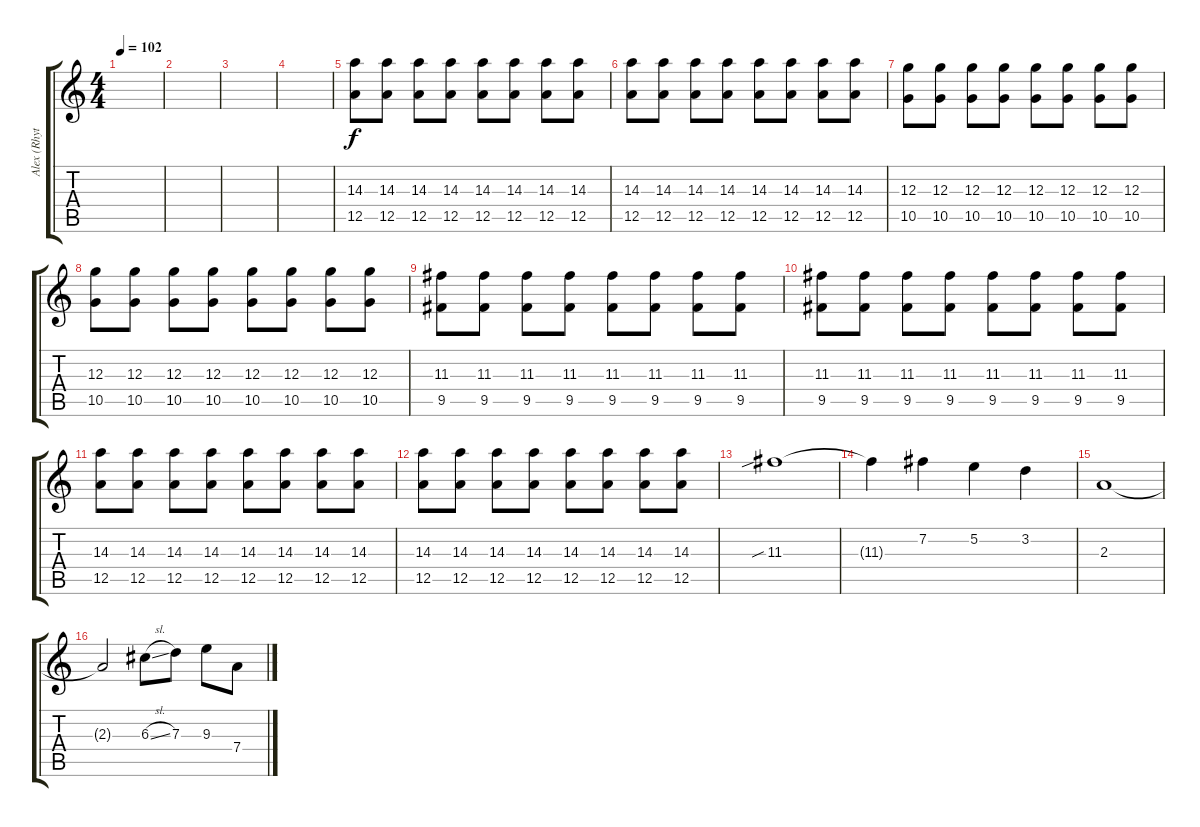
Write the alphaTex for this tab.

\track ("Alex (Rhythm)" "Alex (Rhyt") {instrument distortionguitar}
\staff {score tabs}
\tuning (E4 B3 G3 D3 A2 D2) {hide}
\ts (4 4)
\tempo 102
\clef g2
\ks c
|
|
|
|
(14.3 12.5).8 (14.3 12.5).8 (14.3 12.5).8 (14.3 12.5).8 (14.3 12.5).8 (14.3 12.5).8 (14.3 12.5).8 (14.3 12.5).8 |
(14.3 12.5).8 (14.3 12.5).8 (14.3 12.5).8 (14.3 12.5).8 (14.3 12.5).8 (14.3 12.5).8 (14.3 12.5).8 (14.3 12.5).8 |
(12.3 10.5).8 (12.3 10.5).8 (12.3 10.5).8 (12.3 10.5).8 (12.3 10.5).8 (12.3 10.5).8 (12.3 10.5).8 (12.3 10.5).8 |
(12.3 10.5).8 (12.3 10.5).8 (12.3 10.5).8 (12.3 10.5).8 (12.3 10.5).8 (12.3 10.5).8 (12.3 10.5).8 (12.3 10.5).8 |
(11.3 9.5).8 (11.3 9.5).8 (11.3 9.5).8 (11.3 9.5).8 (11.3 9.5).8 (11.3 9.5).8 (11.3 9.5).8 (11.3 9.5).8 |
(11.3 9.5).8 (11.3 9.5).8 (11.3 9.5).8 (11.3 9.5).8 (11.3 9.5).8 (11.3 9.5).8 (11.3 9.5).8 (11.3 9.5).8 |
(14.3 12.5).8 (14.3 12.5).8 (14.3 12.5).8 (14.3 12.5).8 (14.3 12.5).8 (14.3 12.5).8 (14.3 12.5).8 (14.3 12.5).8 |
(14.3 12.5).8 (14.3 12.5).8 (14.3 12.5).8 (14.3 12.5).8 (14.3 12.5).8 (14.3 12.5).8 (14.3 12.5).8 (14.3 12.5).8 |
11.3{sib}.1 |
11.3{t}.4 7.2.4 5.2.4 3.2.4 |
2.3.1 |
2.3{t}.2 6.3{sl}.8 7.3.8 9.3.8 7.4.8
